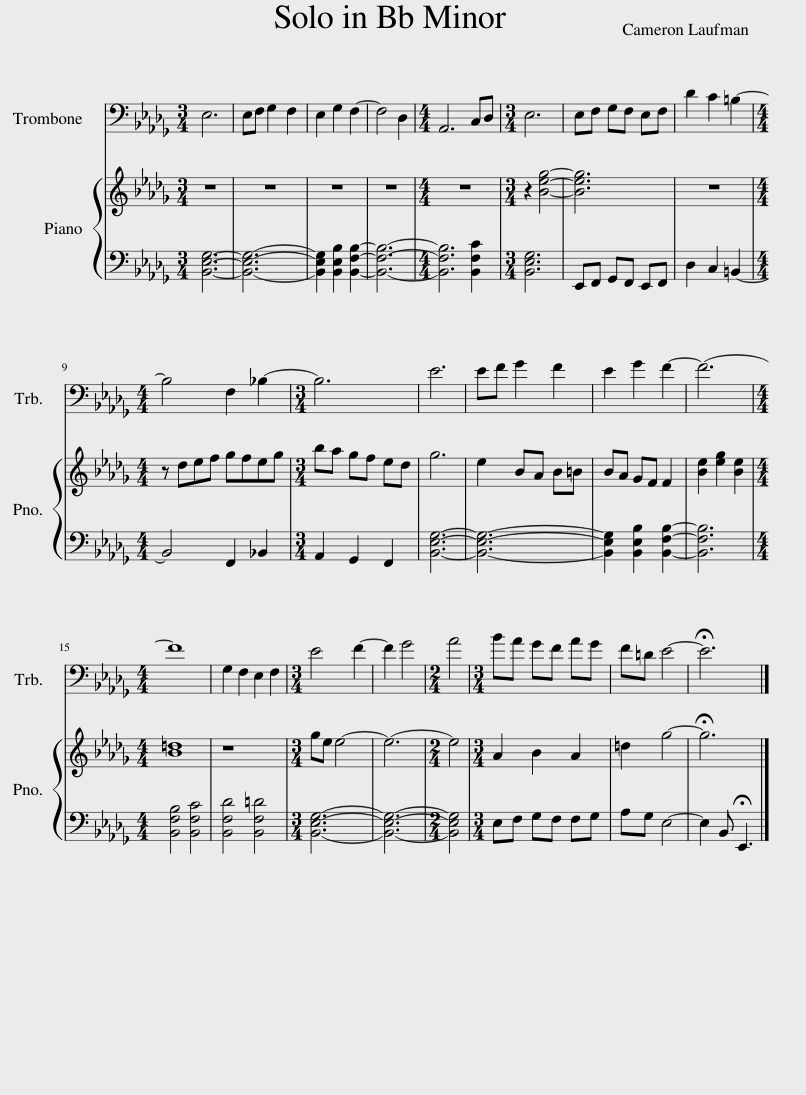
X:1
%%score 1 { 2 | 3 }
L:1/8
M:3/4
I:linebreak $
K:Db
V:1 bass
V:2 treble
V:3 bass
V:1
 E,6 | E,F, G,2 F,2 | E,2 G,2 F,2- | F,4 D,2 |[M:4/4] A,,6 C,D, | %5
[M:3/4] E,6 | E,F, G,F, E,F, | D2 C2 =B,2- |$[M:4/4] B,4 F,2 _B,2- |[M:3/4] B,6 | %10
 E6 | EF G2 F2 | E2 G2 F2- | F6- |$[M:4/4] F8 | %15
 G,2 F,2 E,2 F,2 |[M:3/4] E4 F2- | F2 G4 |[M:2/4] A4 |[M:3/4] BA GF AG | %20
 F=D E4- | !fermata!E6 |] %22
V:2
 z6 | z6 | z6 | z6 |[M:4/4] z8 | %5
[M:3/4] z2 [Beg]4- | [Beg]6 | z6 |$[M:4/4] z def gfeg |[M:3/4] ba gf ed | %10
 g6 | e2 BA B=B | BA GF F2 | [Be]2 [eg]2 [Be]2 |$[M:4/4] [B=d]8 | %15
 z8 |[M:3/4] ge e4- | e6- |[M:2/4] e4 |[M:3/4] A2 B2 A2 | %20
 =d2 g4- | !fermata!g6 |] %22
V:3
 [B,,E,G,]6- | [B,,E,G,]6- | [B,,E,G,]2 [B,,E,B,]2 [B,,F,B,]2- | [B,,F,B,]6- |[M:4/4] [B,,F,B,]6 [B,,F,C]2 | %5
[M:3/4] [B,,E,G,]6 | E,,F,, G,,F,, E,,F,, | D,2 C,2 =B,,2- |$[M:4/4] B,,4 F,,2 _B,,2 |[M:3/4] A,,2 G,,2 F,,2 | %10
 [B,,E,G,]6- | [B,,E,G,]6- | [B,,E,G,]2 [B,,E,B,]2 [B,,F,B,]2- | [B,,F,B,]6 |$[M:4/4] [B,,F,B,]4 [B,,F,C]4 | %15
 [B,,F,D]4 [B,,F,=D]4 |[M:3/4] [B,,E,G,]6- | [B,,E,G,]6- |[M:2/4] [B,,E,G,]4 |[M:3/4] E,F, G,F, F,G, | %20
 A,G, E,4- | E,2 B,, !fermata!E,,3 |] %22
